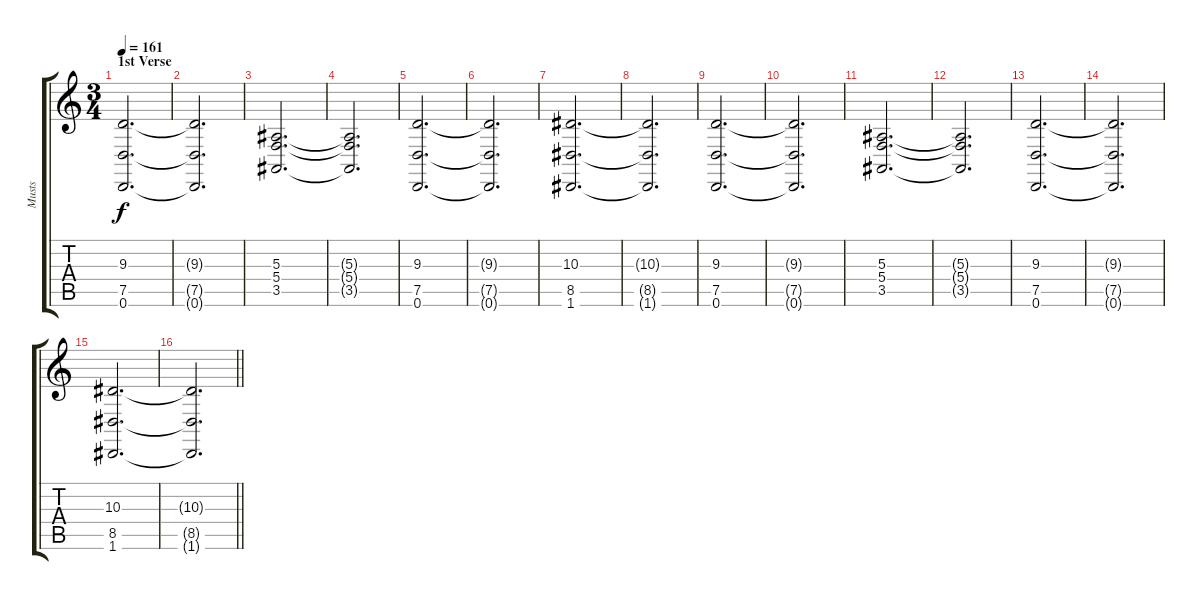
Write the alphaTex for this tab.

\track ("Musts" "Musts") {instrument choiraahs}
\staff {score tabs}
\tuning (D4 A3 F3 C3 G2 D2) {hide}
\ts (3 4)
\section ("" "1st Verse")
\tempo 161
\clef g2
\ks c
(9.3 7.5 0.6).2{d dy f} |
(9.3{t} 7.5{t} 0.6{t}).2{d} |
(5.3 5.4 3.5).2{d} |
(5.3{t} 5.4{t} 3.5{t}).2{d} |
(9.3 7.5 0.6).2{d} |
(9.3{t} 7.5{t} 0.6{t}).2{d} |
(10.3 8.5 1.6).2{d} |
(10.3{t} 8.5{t} 1.6{t}).2{d} |
(9.3 7.5 0.6).2{d} |
(9.3{t} 7.5{t} 0.6{t}).2{d} |
(5.3 5.4 3.5).2{d} |
(5.3{t} 5.4{t} 3.5{t}).2{d} |
(9.3 7.5 0.6).2{d} |
(9.3{t} 7.5{t} 0.6{t}).2{d} |
(10.3 8.5 1.6).2{d} |
\barLineRight lightlight
(10.3{t} 8.5{t} 1.6{t}).2{d}
